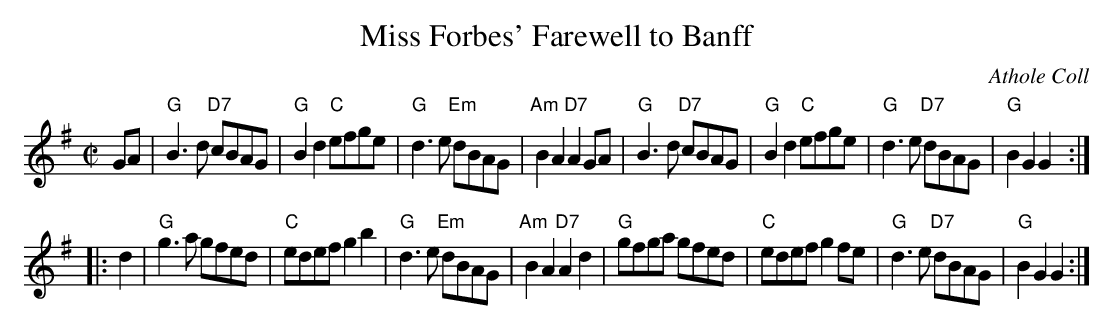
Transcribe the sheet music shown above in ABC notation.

X:1
T: Miss Forbes' Farewell to Banff
O: Athole Coll
M: C|
L: 1/8
K: G
   GA | "G"B3d "D7"cBAG | "G"B2d2 "C"efge | "G"d3e "Em"dBAG | "Am"B2A2 "D7"A2 \
   GA | "G"B3d "D7"cBAG | "G"B2d2 "C"efge | "G"d3e "D7"dBAG | "G"B2G2      G2 :|
|: d2 | "G"g3a     gfed | "C"edef    g2b2 | "G"d3e "Em"dBAG | "Am"B2A2 "D7"A2 \
   d2 | "G"gfga    gfed | "C"edef    g2fe | "G"d3e "D7"dBAG | "G"B2G2      G2 :|
